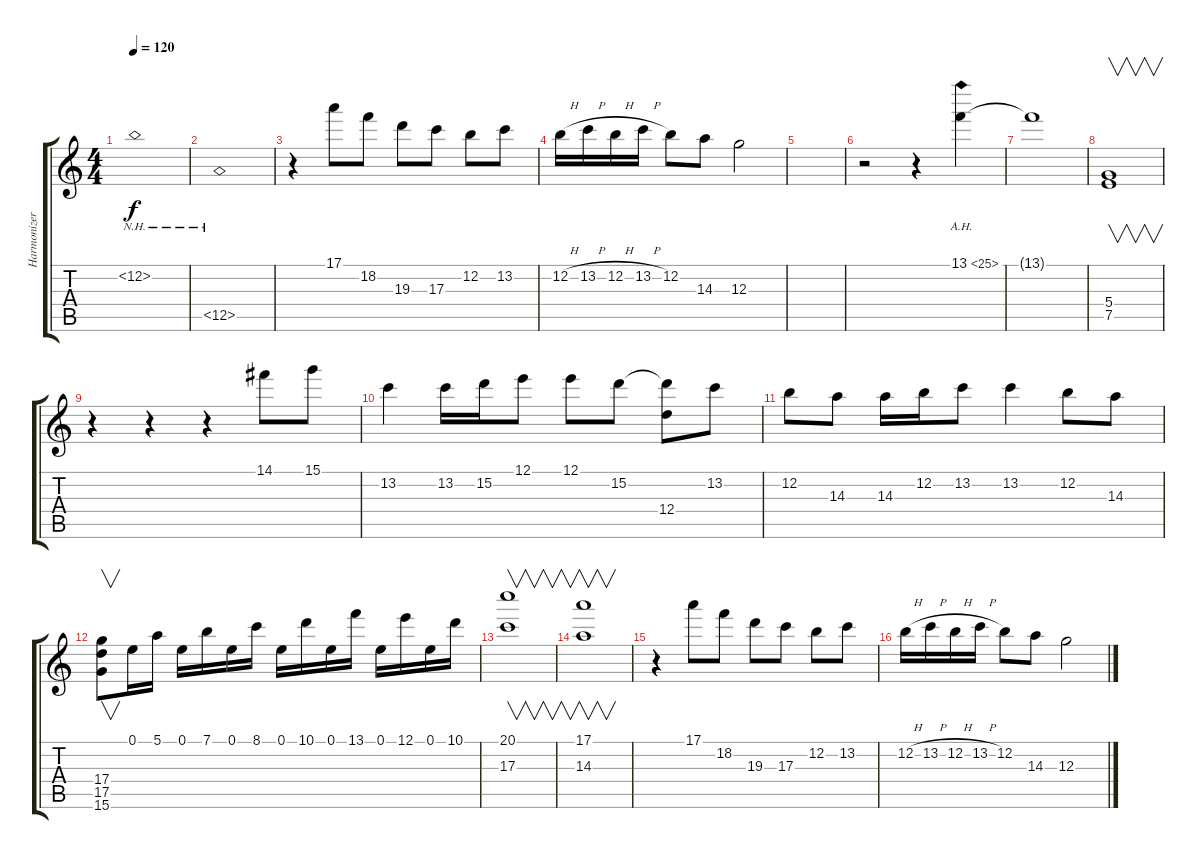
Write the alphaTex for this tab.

\track ("Harmonizer" "Harmonizer") {instrument overdrivenguitar}
\staff {score tabs}
\tuning (E4 B3 G3 D3 A2 E2) {hide}
\ts (4 4)
\tempo 120
\clef g2
\ks c
13.2{nh}.1{dy f instrument overdrivenguitar} |
12.5{nh}.1 |
r.4 17.1.8 18.2.8 19.3.8 17.3.8 12.2.8 13.2.8 |
12.2{h}.16 13.2{h}.16 12.2{h}.16 13.2{h}.16 12.2.8 14.3.8 12.3.2 |
|
r.2 r.4 13.1{ah 12}.4 |
13.1{t}.1 |
(5.4 7.5).1{v} |
r.4 r.4 r.4 14.1.8 15.1.8 |
13.2.4 13.2.16 15.2.16 12.1.8 12.1.8 15.2.8 (15.2{t} 12.4).8 13.2.8 |
12.2.8 14.3.8 14.3.16 12.2.16 13.2.8 13.2.4 12.2.8 14.3.8 |
(17.4 17.5 15.6).8{v} 0.1.16 5.1.16 0.1.16 7.1.16 0.1.16 8.1.16 0.1.16 10.1.16 0.1.16 13.1.16 0.1.16 12.1.16 0.1.16 10.1.16 |
(20.1 17.3).1{v} |
(17.1 14.3).1{v} |
r.4 17.1.8 18.2.8 19.3.8 17.3.8 12.2.8 13.2.8 |
12.2{h}.16 13.2{h}.16 12.2{h}.16 13.2{h}.16 12.2.8 14.3.8 12.3.2
